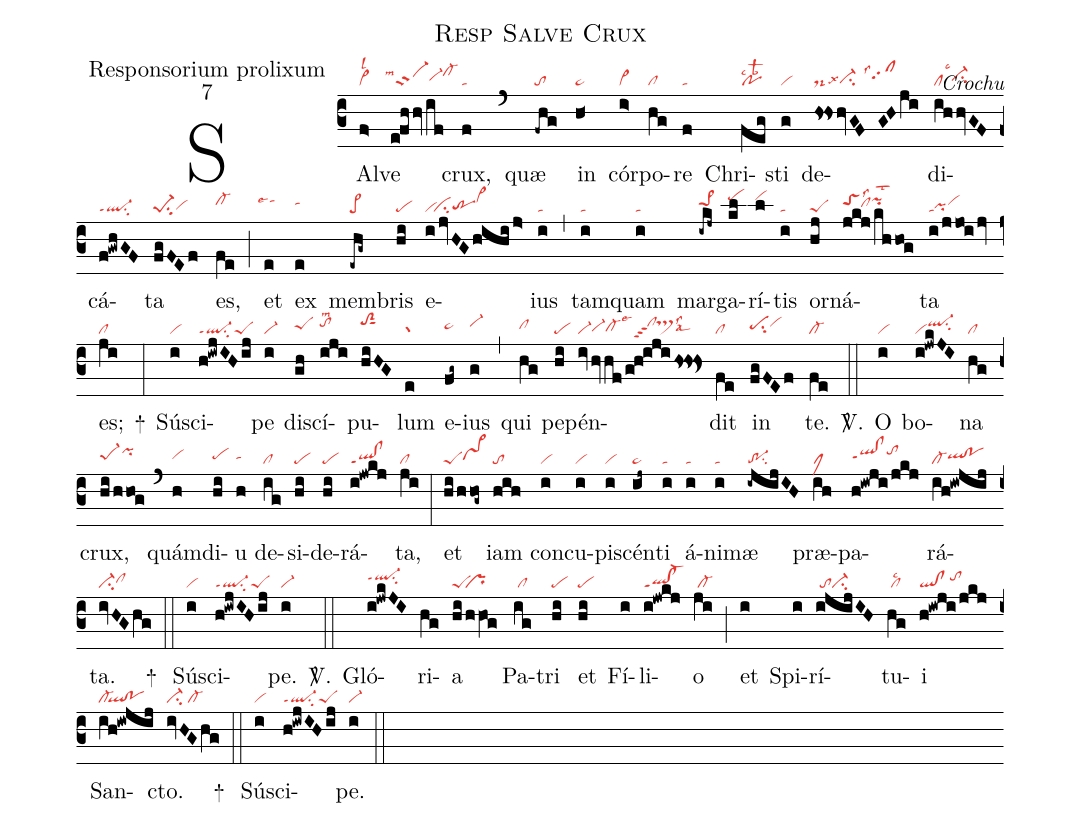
name: Resp Salve Crux;
office-part: Responsorium prolixum;
commentary: Crochu;
mode: 7;
nabc-lines: 1;
%%
(c3)
SAl(f>|vi>lsl2)ve(e!fhhv/if|``vi-ppt2lsm4vi-hhcl-hj) crux,(f|ta) (`)
quæ(-fhg|to) in(h<|ta>) cór(i>|vi>)po(hg|cl)re(f|ta)
Chri(feg|polsc2lsb2)sti(g|vi) de(hs!hshvGF GHji|ds-lsx3ci-hg//sfhilss4)di(ih/hvGF|cllsc3ci-hh)cá(f!gwhGF|ql-ppt1su2)ta(fgFEf|pe-1su2vihg) es,(fe|cl-hi) (;)
et(e|``tahjlse1) ex(e|tahi) mem(-ehg~|pe>)bris(hi|pe) e(i/jvHGhihi/j>|vi`citrhgvi>hj)ius(i|ta) (,)
tam(i|ta)quam(i|ta) mar(-ikj~|pe>1hi)ga(kl|pehk)rí(l|vihk)tis(i|ta) or(hj|peS)ná(jkj/kh/hog|toShiclhhlss2pihjlst2)ta(i/jjo!i/jv|tapihgvihi) es;(ji|cl) +(:)
Sú(i|vi)sci(h!iwjIHij|ql-ppt1su2peS)pe(i|vi-) di(gh|peShh)scí(iji|tohilsm2)pu(hiHG|toS2hjsut1)lum(e|grhh) e(fg~|ta>hh)ius(g|vi-hi) (,)
qui(hg|clhh) pe(hi|pe)pén(ivhvhf/g!h!iji/hs!hs!hs>|vi-vi-hgcl-hglse3clhippt3ts>hilss3lsal6)dit(fe|cl) in(fgFEf|pehhsu2vihi) te.(fe|cl-) <sp>V/</sp>.(::)
O(i|vi) bo(i!jwkJI|viql-hisu2)na(hg|cl) crux,(hi/hhog|pe-1hhpihj) (`)
quám(h|vihh)di(hi|pehh)u(h|tahh) de(ig|cl)si(hi|pe)de(hi|pe)rá(i!jwkj|ql!clppt1)ta,(ji|cl) (:)
et(hi/hhog~|peSvs>hh) iam(hih|to) con(i|vi)cu(i|vi)pi(i|vi)scén(ij~|ta>)ti(i|ta) á(i|ta)ni(i|ta)mæ(-ijijIH|tr-1su2) præ(ih|clM)pa(h!iwji/jkj|qlhh!clhhppt1tohj)rá(ih!iwjij|cl-qlhh!pohh)ta.(ivHGhg|ci-clhh) +(::)
Sú(i|vi)sci(h!iwjIHij|ql-ppt1su2peS)pe.(i|vi-) <sp>V/</sp>.(::)
Gló(i!jwkJI|ql-hippt1su2)ri(hg)a(hi/hhVO!g|peS``pr) Pa(ig|/cl)tri(hi|pe) et(hi|pe) Fí(i)li(i!jwkj|ql!cl-ppt1)o(ji|/cl-) (;)
et(i) Spi(i)rí(i!@jijIH|/toci-)tu(hg|/cllsc2)i(h!iwji/jkj|ql!cl/tohi) San(ih!iw!@jij|cl-``ql!po)cto.(ivHGhg|ci-/cl-) +(::)
Sú(i|vi)sci(h!iwjIHij|ql-ppt1su2peS)pe.(i|vi-) (::)
